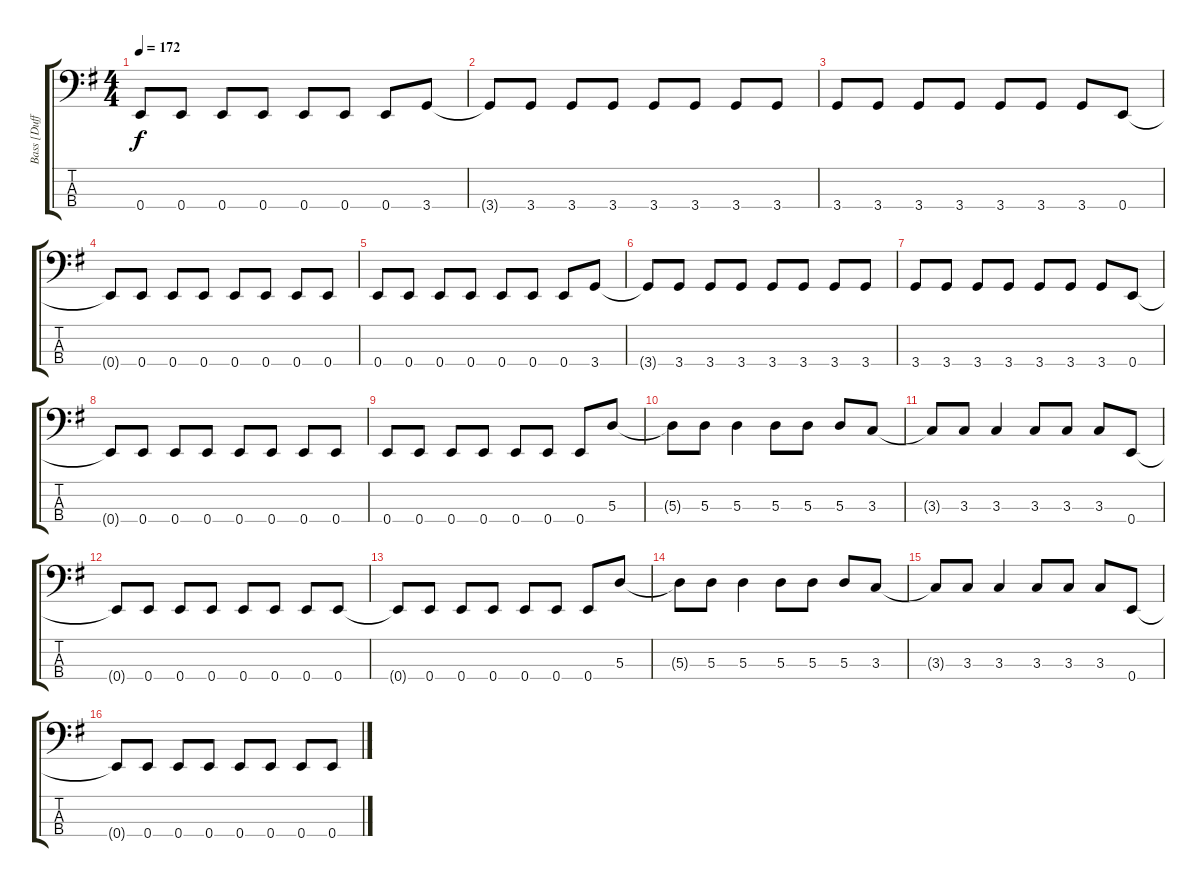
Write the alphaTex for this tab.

\track ("Bass [Duff]" "Bass [Duff") {instrument electricbassfinger}
\staff {score tabs}
\tuning (G2 D2 A1 E1) {hide}
\ts (4 4)
\tempo 172
\clef f4
\ks g
0.4.8{dy f} 0.4.8 0.4.8 0.4.8 0.4.8 0.4.8 0.4.8 3.4.8 |
3.4{t}.8 3.4.8 3.4.8 3.4.8 3.4.8 3.4.8 3.4.8 3.4.8 |
3.4.8 3.4.8 3.4.8 3.4.8 3.4.8 3.4.8 3.4.8 0.4.8 |
0.4{t}.8 0.4.8 0.4.8 0.4.8 0.4.8 0.4.8 0.4.8 0.4.8 |
0.4.8 0.4.8 0.4.8 0.4.8 0.4.8 0.4.8 0.4.8 3.4.8 |
3.4{t}.8 3.4.8 3.4.8 3.4.8 3.4.8 3.4.8 3.4.8 3.4.8 |
3.4.8 3.4.8 3.4.8 3.4.8 3.4.8 3.4.8 3.4.8 0.4.8 |
0.4{t}.8 0.4.8 0.4.8 0.4.8 0.4.8 0.4.8 0.4.8 0.4.8 |
0.4.8 0.4.8 0.4.8 0.4.8 0.4.8 0.4.8 0.4.8 5.3.8 |
5.3{t}.8 5.3.8 5.3.4 5.3.8 5.3.8 5.3.8 3.3.8 |
3.3{t}.8 3.3.8 3.3.4 3.3.8 3.3.8 3.3.8 0.4.8 |
0.4{t}.8 0.4.8 0.4.8 0.4.8 0.4.8 0.4.8 0.4.8 0.4.8 |
0.4{t}.8 0.4.8 0.4.8 0.4.8 0.4.8 0.4.8 0.4.8 5.3.8 |
5.3{t}.8 5.3.8 5.3.4 5.3.8 5.3.8 5.3.8 3.3.8 |
3.3{t}.8 3.3.8 3.3.4 3.3.8 3.3.8 3.3.8 0.4.8 |
0.4{t}.8 0.4.8 0.4.8 0.4.8 0.4.8 0.4.8 0.4.8 0.4.8
